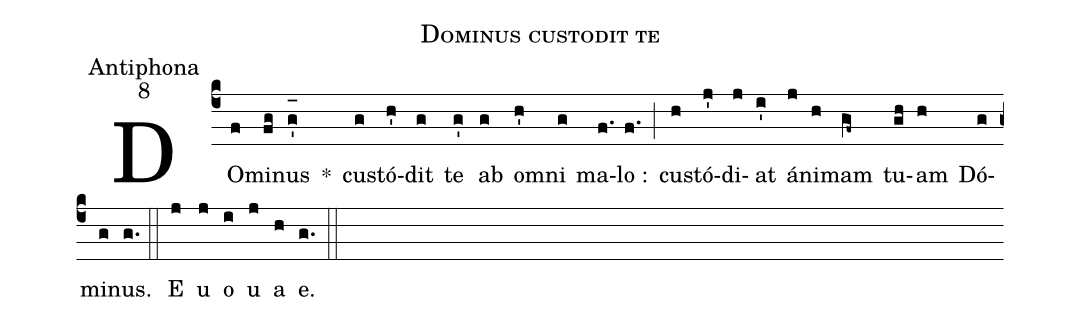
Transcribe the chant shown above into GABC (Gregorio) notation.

name:Dominus custodit te;
office-part:Antiphona;
mode:8;
%%
(c4) DO(f)mi(fg)nus(g'_[oh:h]) *() cu(g)stó(h')dit(g) te(g') ab(g) o(h')mni(g) ma(f.)lo :(f.) (;) cu(h)stó(j')di(j)at(i') á(j)ni(h)mam(gf~) tu(gh)am(h) Dó(g)mi(g)nus.(g.) (::) <eu>E(j) u(j) o(i) u(j) a(h) e.</eu>(g.) (::)
